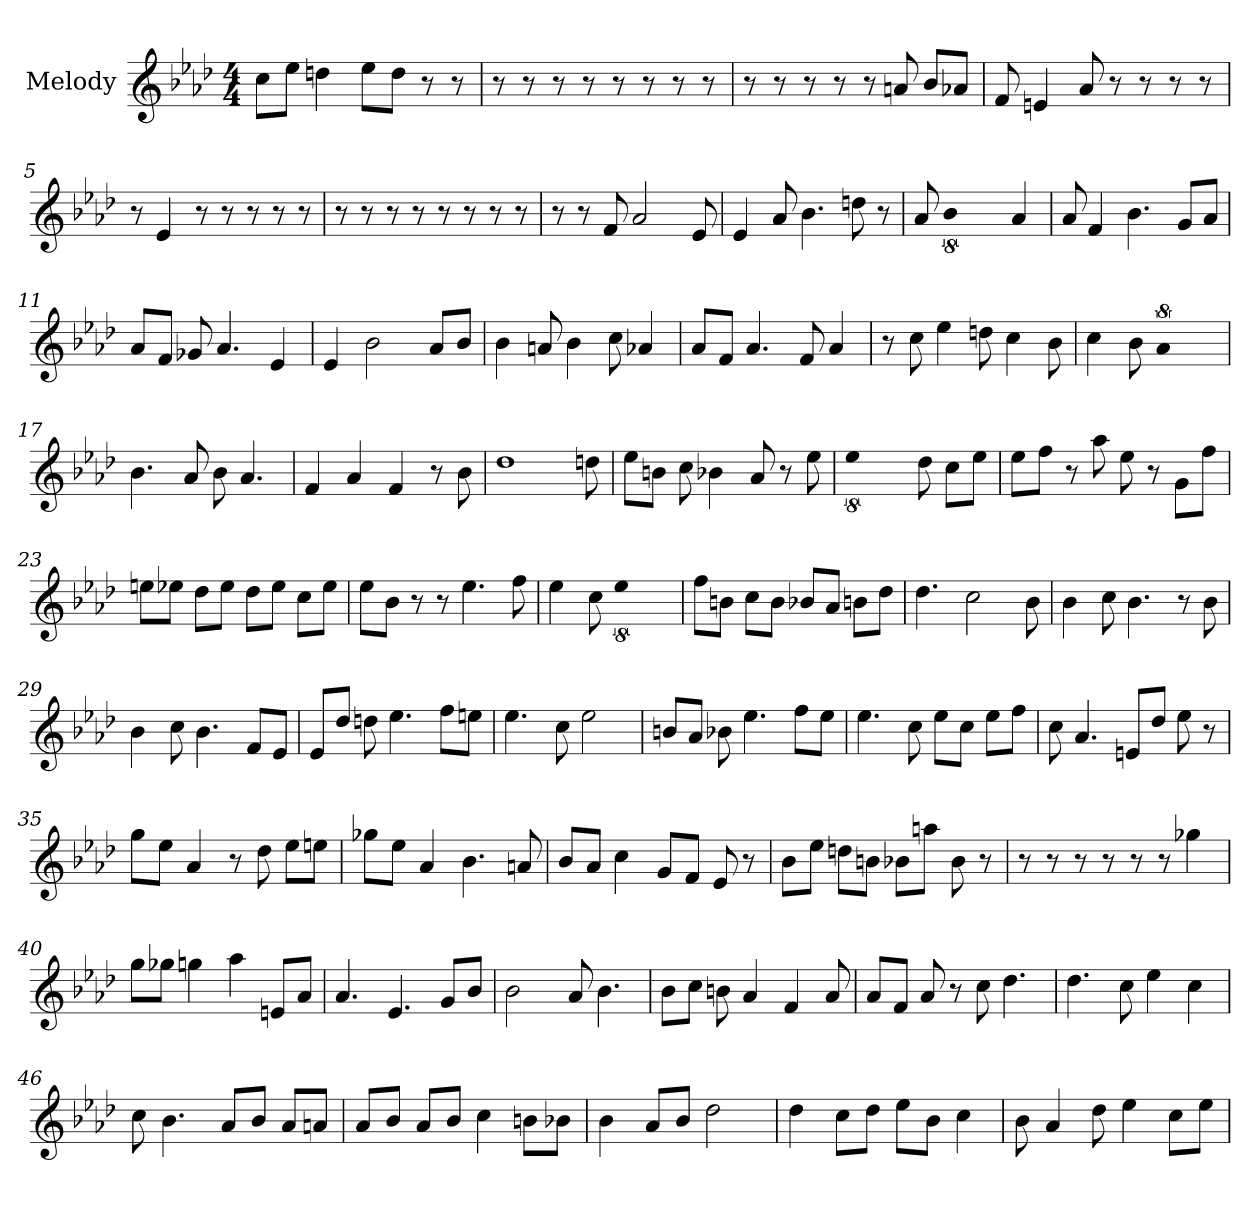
**kern
*part1
*staff1
*I"Melody
*clefG2
*k[b-e-a-d-]
*A-:
*M4/4
*MM136
=1
8cc\L
8ee-\J
4dd
8ee-\L
8dd\J
8r
8r
=2
8r
8r
8r
8r
8r
8r
8r
8r
=3
8r
8r
8r
8r
8r
8a
8b-/L
8a-/J
=4
8f
4e
8a-
8r
8r
8r
8r
=5
8r
4e-
8r
8r
8r
8r
8r
=6
8r
8r
8r
8r
8r
8r
8r
8r
=7
8r
8r
8f
2a-
8e-
=8
4e-
8a-
4.b-
8dd
8r
=9
8a-
!LO:N:vis=2
8%5b-
4a-
=10
8a-
4f
4.b-
8g/L
8a-/J
=11
8a-/L
8f/J
8g-
4.a-
4e-
=12
4e-
2b-
8a-/L
8b-/J
=13
4b-
8a
4b-
8cc
4a-
=14
8a-/L
8f/J
4.a-
8f
4a-
=15
8r
8cc
4ee-
8dd
4cc
8b-
=16
4cc
8b-
!LO:N:vis=2
8%5a-
=17
4.b-
8a-
8b-
4.a-
=18
4f
4a-
4f
8r
8b-
=19
!LO:N:vis=1
2..dd-
8dd
=20
8ee-\L
8b\J
8cc
4b-
8a-
8r
8ee-
=21
!LO:N:vis=2
8%5ee-
8dd-
8cc\L
8ee-\J
=22
8ee-\L
8ff\J
8r
8aa-
8ee-
8r
8g\L
8ff\J
=23
8ee\L
8ee-\J
8dd-\L
8ee-\J
8dd-\L
8ee-\J
8cc\L
8ee-\J
=24
8ee-\L
8b-\J
8r
8r
4.ee-
8ff
=25
4ee-
8cc
!LO:N:vis=2
8%5ee-
=26
8ff\L
8b\J
8cc\L
8b\J
8b-/L
8a-/J
8b\L
8dd-\J
=27
4.dd-
2cc
8b-
=28
4b-
8cc
4.b-
8r
8b-
=29
4b-
8cc
4.b-
8f/L
8e-/J
=30
8e-/L
8dd-/J
8dd
4.ee-
8ff\L
8ee\J
=31
4.ee-
8cc
2ee-
=32
8b/L
8a-/J
8b-
4.ee-
8ff\L
8ee-\J
=33
4.ee-
8cc
8ee-\L
8cc\J
8ee-\L
8ff\J
=34
8cc
4.a-
8e/L
8dd-/J
8ee-
8r
=35
8gg\L
8ee-\J
4a-
8r
8dd-
8ee-\L
8ee\J
=36
8gg-\L
8ee-\J
4a-
4.b-
8a
=37
8b-/L
8a-/J
4cc
8g/L
8f/J
8e-
8r
=38
8b-\L
8ee-\J
8dd\L
8b\J
8b-\L
8aa\J
8b-
8r
=39
8r
8r
8r
8r
8r
8r
4gg-
=40
8gg\L
8gg-\J
4gg
4aa-
8e/L
8a-/J
=41
4.a-
4.e-
8g/L
8b-/J
=42
2b-
8a-
4.b-
=43
8b-\L
8cc\J
8b
4a-
4f
8a-
=44
8a-/L
8f/J
8a-
8r
8cc
4.dd-
=45
4.dd-
8cc
4ee-
4cc
=46
8cc
4.b-
8a-/L
8b-/J
8a-/L
8a/J
=47
8a-/L
8b-/J
8a-/L
8b-/J
4cc
8b\L
8b-\J
=48
4b-
8a-/L
8b-/J
2dd-
=49
4dd-
8cc\L
8dd-\J
8ee-\L
8b-\J
4cc
=50
8b-
4a-
8dd-
4ee-
8cc\L
8ee-\J
=
*-
